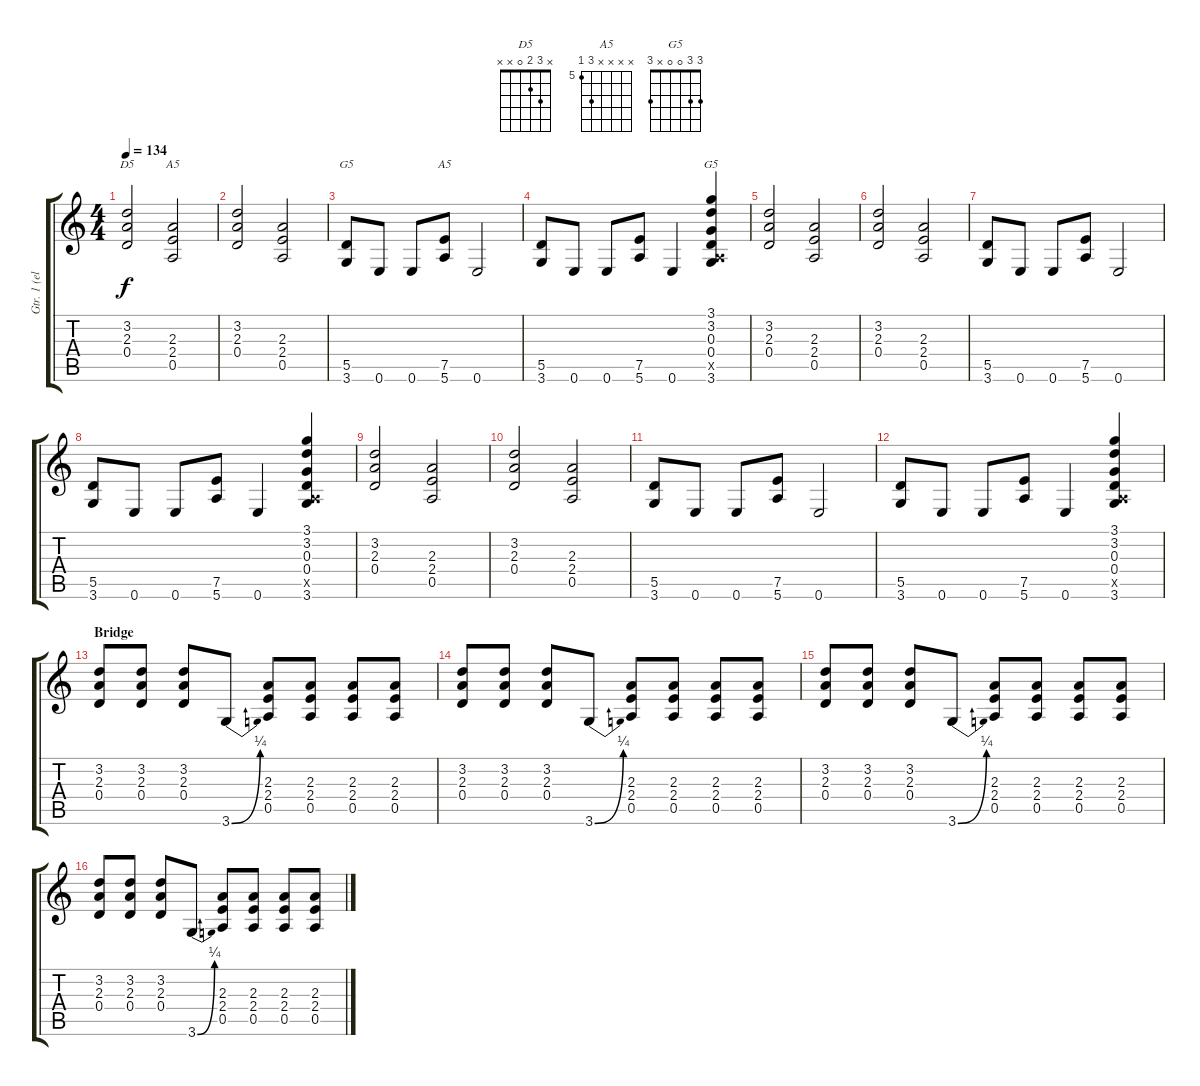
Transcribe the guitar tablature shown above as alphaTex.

\track ("Gtr. 1 (elec. w/dist.)" "Gtr. 1 (el") {instrument overdrivenguitar}
\staff {score tabs}
\tuning (E4 B3 G3 D3 A2 E2) {hide}
\chord ("D5" x 3 2 0 x x)
\chord ("A5" x x 2 2 0 x)
\chord ("G5" x x x x 5 3)
\chord ("A5" x x x x 7 5) {firstfret 5}
\chord ("G5" 3 3 0 0 x 3)
\ts (4 4)
\tempo 134
\clef g2
\ks c
(3.2 2.3 0.4).2{ch "D5" dy f} (2.3 2.4 0.5).2{ch "A5"} |
(3.2 2.3 0.4).2 (2.3 2.4 0.5).2 |
(5.5 3.6).8{ch "G5"} 0.6.8 0.6.8 (7.5 5.6).8{ch "A5"} 0.6.2 |
(5.5 3.6).8 0.6.8 0.6.8 (7.5 5.6).8 0.6.4 (3.1 3.2 0.3 0.4 0.5{x} 3.6).4{ch "G5"} |
(3.2 2.3 0.4).2 (2.3 2.4 0.5).2 |
(3.2 2.3 0.4).2 (2.3 2.4 0.5).2 |
(5.5 3.6).8 0.6.8 0.6.8 (7.5 5.6).8 0.6.2 |
(5.5 3.6).8 0.6.8 0.6.8 (7.5 5.6).8 0.6.4 (3.1 3.2 0.3 0.4 0.5{x} 3.6).4 |
(3.2 2.3 0.4).2 (2.3 2.4 0.5).2 |
(3.2 2.3 0.4).2 (2.3 2.4 0.5).2 |
(5.5 3.6).8 0.6.8 0.6.8 (7.5 5.6).8 0.6.2 |
(5.5 3.6).8 0.6.8 0.6.8 (7.5 5.6).8 0.6.4 (3.1 3.2 0.3 0.4 0.5{x} 3.6).4 |
\section ("" "Bridge")
(3.2 2.3 0.4).8 (3.2 2.3 0.4).8 (3.2 2.3 0.4).8 3.6{be (bend 0 0 60 1)}.8 (2.3 2.4 0.5).8 (2.3 2.4 0.5).8 (2.3 2.4 0.5).8 (2.3 2.4 0.5).8 |
(3.2 2.3 0.4).8 (3.2 2.3 0.4).8 (3.2 2.3 0.4).8 3.6{be (bend 0 0 60 1)}.8 (2.3 2.4 0.5).8 (2.3 2.4 0.5).8 (2.3 2.4 0.5).8 (2.3 2.4 0.5).8 |
(3.2 2.3 0.4).8 (3.2 2.3 0.4).8 (3.2 2.3 0.4).8 3.6{be (bend 0 0 60 1)}.8 (2.3 2.4 0.5).8 (2.3 2.4 0.5).8 (2.3 2.4 0.5).8 (2.3 2.4 0.5).8 |
(3.2 2.3 0.4).8 (3.2 2.3 0.4).8 (3.2 2.3 0.4).8 3.6{be (bend 0 0 60 1)}.8 (2.3 2.4 0.5).8 (2.3 2.4 0.5).8 (2.3 2.4 0.5).8 (2.3 2.4 0.5).8
